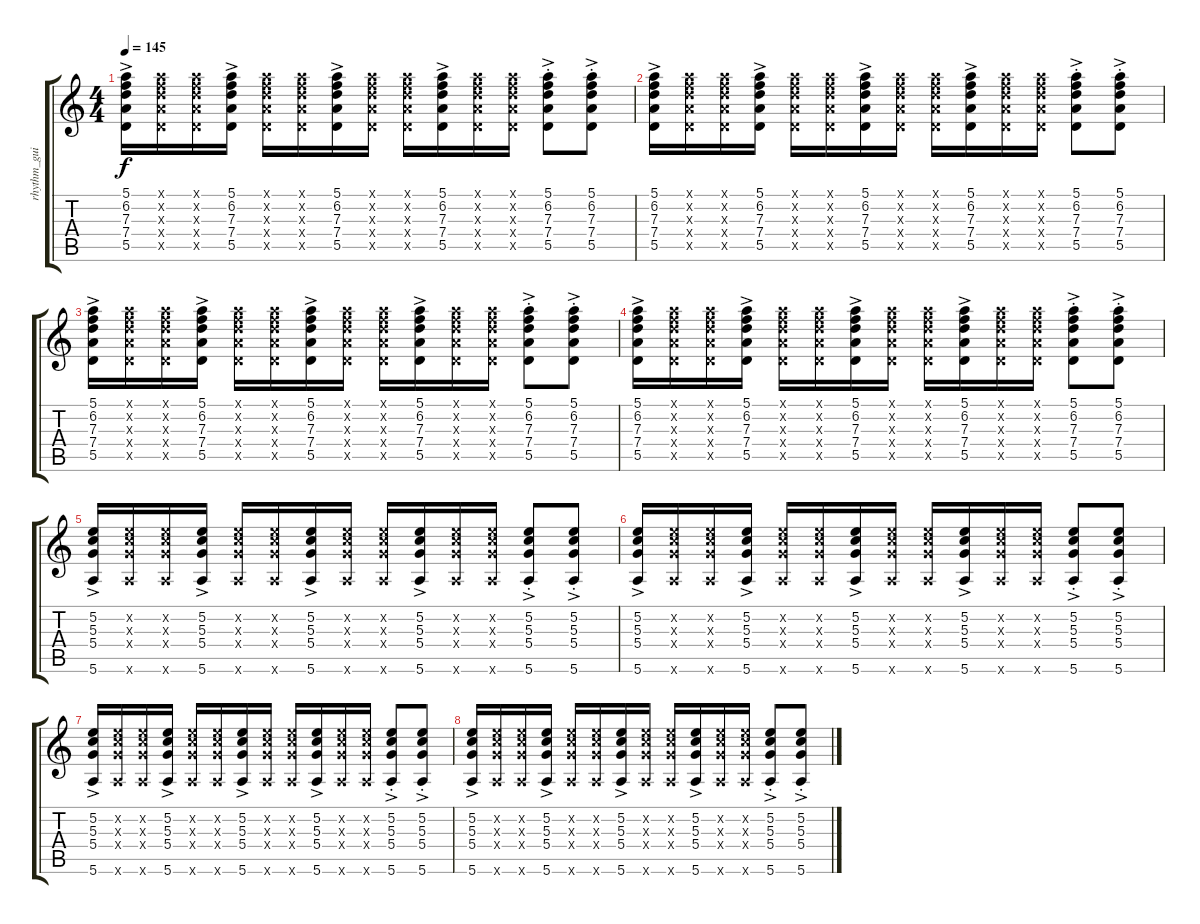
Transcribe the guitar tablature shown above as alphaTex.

\track ("rhythm_guitar" "rhythm_gui") {instrument acousticguitarnylon}
\staff {score tabs}
\tuning (E4 B3 G3 D3 A2 E2) {hide}
\ts (4 4)
\tempo 145
\clef g2
\ks c
(5.1{ac} 6.2{ac} 7.3{ac} 7.4{ac} 5.5{ac}).16{dy f} (5.1{x} 6.2{x} 7.3{x} 7.4{x} 5.5{x}).16 (5.1{x} 6.2{x} 7.3{x} 7.4{x} 5.5{x}).16 (5.1{ac} 6.2{ac} 7.3{ac} 7.4{ac} 5.5{ac}).16 (5.1{x} 6.2{x} 7.3{x} 7.4{x} 5.5{x}).16 (5.1{x} 6.2{x} 7.3{x} 7.4{x} 5.5{x}).16 (5.1{ac} 6.2{ac} 7.3{ac} 7.4{ac} 5.5{ac}).16 (5.1{x} 6.2{x} 7.3{x} 7.4{x} 5.5{x}).16 (5.1{x} 6.2{x} 7.3{x} 7.4{x} 5.5{x}).16 (5.1{ac} 6.2{ac} 7.3{ac} 7.4{ac} 5.5{ac}).16 (5.1{x} 6.2{x} 7.3{x} 7.4{x} 5.5{x}).16 (5.1{x} 6.2{x} 7.3{x} 7.4{x} 5.5{x}).16 (5.1{ac st} 6.2{ac st} 7.3{ac st} 7.4{ac st} 5.5{ac st}).8 (5.1{ac st} 6.2{ac st} 7.3{ac st} 7.4{ac st} 5.5{ac st}).8 |
(5.1{ac} 6.2{ac} 7.3{ac} 7.4{ac} 5.5{ac}).16 (5.1{x} 6.2{x} 7.3{x} 7.4{x} 5.5{x}).16 (5.1{x} 6.2{x} 7.3{x} 7.4{x} 5.5{x}).16 (5.1{ac} 6.2{ac} 7.3{ac} 7.4{ac} 5.5{ac}).16 (5.1{x} 6.2{x} 7.3{x} 7.4{x} 5.5{x}).16 (5.1{x} 6.2{x} 7.3{x} 7.4{x} 5.5{x}).16 (5.1{ac} 6.2{ac} 7.3{ac} 7.4{ac} 5.5{ac}).16 (5.1{x} 6.2{x} 7.3{x} 7.4{x} 5.5{x}).16 (5.1{x} 6.2{x} 7.3{x} 7.4{x} 5.5{x}).16 (5.1{ac} 6.2{ac} 7.3{ac} 7.4{ac} 5.5{ac}).16 (5.1{x} 6.2{x} 7.3{x} 7.4{x} 5.5{x}).16 (5.1{x} 6.2{x} 7.3{x} 7.4{x} 5.5{x}).16 (5.1{ac st} 6.2{ac st} 7.3{ac st} 7.4{ac st} 5.5{ac st}).8 (5.1{ac st} 6.2{ac st} 7.3{ac st} 7.4{ac st} 5.5{ac st}).8 |
(5.1{ac} 6.2{ac} 7.3{ac} 7.4{ac} 5.5{ac}).16 (5.1{x} 6.2{x} 7.3{x} 7.4{x} 5.5{x}).16 (5.1{x} 6.2{x} 7.3{x} 7.4{x} 5.5{x}).16 (5.1{ac} 6.2{ac} 7.3{ac} 7.4{ac} 5.5{ac}).16 (5.1{x} 6.2{x} 7.3{x} 7.4{x} 5.5{x}).16 (5.1{x} 6.2{x} 7.3{x} 7.4{x} 5.5{x}).16 (5.1{ac} 6.2{ac} 7.3{ac} 7.4{ac} 5.5{ac}).16 (5.1{x} 6.2{x} 7.3{x} 7.4{x} 5.5{x}).16 (5.1{x} 6.2{x} 7.3{x} 7.4{x} 5.5{x}).16 (5.1{ac} 6.2{ac} 7.3{ac} 7.4{ac} 5.5{ac}).16 (5.1{x} 6.2{x} 7.3{x} 7.4{x} 5.5{x}).16 (5.1{x} 6.2{x} 7.3{x} 7.4{x} 5.5{x}).16 (5.1{ac st} 6.2{ac st} 7.3{ac st} 7.4{ac st} 5.5{ac st}).8 (5.1{ac st} 6.2{ac st} 7.3{ac st} 7.4{ac st} 5.5{ac st}).8 |
(5.1{ac} 6.2{ac} 7.3{ac} 7.4{ac} 5.5{ac}).16 (5.1{x} 6.2{x} 7.3{x} 7.4{x} 5.5{x}).16 (5.1{x} 6.2{x} 7.3{x} 7.4{x} 5.5{x}).16 (5.1{ac} 6.2{ac} 7.3{ac} 7.4{ac} 5.5{ac}).16 (5.1{x} 6.2{x} 7.3{x} 7.4{x} 5.5{x}).16 (5.1{x} 6.2{x} 7.3{x} 7.4{x} 5.5{x}).16 (5.1{ac} 6.2{ac} 7.3{ac} 7.4{ac} 5.5{ac}).16 (5.1{x} 6.2{x} 7.3{x} 7.4{x} 5.5{x}).16 (5.1{x} 6.2{x} 7.3{x} 7.4{x} 5.5{x}).16 (5.1{ac} 6.2{ac} 7.3{ac} 7.4{ac} 5.5{ac}).16 (5.1{x} 6.2{x} 7.3{x} 7.4{x} 5.5{x}).16 (5.1{x} 6.2{x} 7.3{x} 7.4{x} 5.5{x}).16 (5.1{ac st} 6.2{ac st} 7.3{ac st} 7.4{ac st} 5.5{ac st}).8 (5.1{ac st} 6.2{ac st} 7.3{ac st} 7.4{ac st} 5.5{ac st}).8 |
(5.2{ac} 5.3{ac} 5.4{ac} 5.6{ac}).16 (5.2{x} 5.3{x} 5.4{x} 5.6{x}).16 (5.2{x} 5.3{x} 5.4{x} 5.6{x}).16 (5.2{ac} 5.3{ac} 5.4{ac} 5.6{ac}).16 (5.2{x} 5.3{x} 5.4{x} 5.6{x}).16 (5.2{x} 5.3{x} 5.4{x} 5.6{x}).16 (5.2{ac} 5.3{ac} 5.4{ac} 5.6{ac}).16 (5.2{x} 5.3{x} 5.4{x} 5.6{x}).16 (5.2{x} 5.3{x} 5.4{x} 5.6{x}).16 (5.2{ac} 5.3{ac} 5.4{ac} 5.6{ac}).16 (5.2{x} 5.3{x} 5.4{x} 5.6{x}).16 (5.2{x} 5.3{x} 5.4{x} 5.6{x}).16 (5.2{ac st} 5.3{ac st} 5.4{ac st} 5.6{ac st}).8 (5.2{ac st} 5.3{ac st} 5.4{ac st} 5.6{ac st}).8 |
(5.2{ac} 5.3{ac} 5.4{ac} 5.6{ac}).16 (5.2{x} 5.3{x} 5.4{x} 5.6{x}).16 (5.2{x} 5.3{x} 5.4{x} 5.6{x}).16 (5.2{ac} 5.3{ac} 5.4{ac} 5.6{ac}).16 (5.2{x} 5.3{x} 5.4{x} 5.6{x}).16 (5.2{x} 5.3{x} 5.4{x} 5.6{x}).16 (5.2{ac} 5.3{ac} 5.4{ac} 5.6{ac}).16 (5.2{x} 5.3{x} 5.4{x} 5.6{x}).16 (5.2{x} 5.3{x} 5.4{x} 5.6{x}).16 (5.2{ac} 5.3{ac} 5.4{ac} 5.6{ac}).16 (5.2{x} 5.3{x} 5.4{x} 5.6{x}).16 (5.2{x} 5.3{x} 5.4{x} 5.6{x}).16 (5.2{ac st} 5.3{ac st} 5.4{ac st} 5.6{ac st}).8 (5.2{ac st} 5.3{ac st} 5.4{ac st} 5.6{ac st}).8 |
(5.2{ac} 5.3{ac} 5.4{ac} 5.6{ac}).16 (5.2{x} 5.3{x} 5.4{x} 5.6{x}).16 (5.2{x} 5.3{x} 5.4{x} 5.6{x}).16 (5.2{ac} 5.3{ac} 5.4{ac} 5.6{ac}).16 (5.2{x} 5.3{x} 5.4{x} 5.6{x}).16 (5.2{x} 5.3{x} 5.4{x} 5.6{x}).16 (5.2{ac} 5.3{ac} 5.4{ac} 5.6{ac}).16 (5.2{x} 5.3{x} 5.4{x} 5.6{x}).16 (5.2{x} 5.3{x} 5.4{x} 5.6{x}).16 (5.2{ac} 5.3{ac} 5.4{ac} 5.6{ac}).16 (5.2{x} 5.3{x} 5.4{x} 5.6{x}).16 (5.2{x} 5.3{x} 5.4{x} 5.6{x}).16 (5.2{ac st} 5.3{ac st} 5.4{ac st} 5.6{ac st}).8 (5.2{ac st} 5.3{ac st} 5.4{ac st} 5.6{ac st}).8 |
(5.2{ac} 5.3{ac} 5.4{ac} 5.6{ac}).16 (5.2{x} 5.3{x} 5.4{x} 5.6{x}).16 (5.2{x} 5.3{x} 5.4{x} 5.6{x}).16 (5.2{ac} 5.3{ac} 5.4{ac} 5.6{ac}).16 (5.2{x} 5.3{x} 5.4{x} 5.6{x}).16 (5.2{x} 5.3{x} 5.4{x} 5.6{x}).16 (5.2{ac} 5.3{ac} 5.4{ac} 5.6{ac}).16 (5.2{x} 5.3{x} 5.4{x} 5.6{x}).16 (5.2{x} 5.3{x} 5.4{x} 5.6{x}).16 (5.2{ac} 5.3{ac} 5.4{ac} 5.6{ac}).16 (5.2{x} 5.3{x} 5.4{x} 5.6{x}).16 (5.2{x} 5.3{x} 5.4{x} 5.6{x}).16 (5.2{ac st} 5.3{ac st} 5.4{ac st} 5.6{ac st}).8 (5.2{ac st} 5.3{ac st} 5.4{ac st} 5.6{ac st}).8
